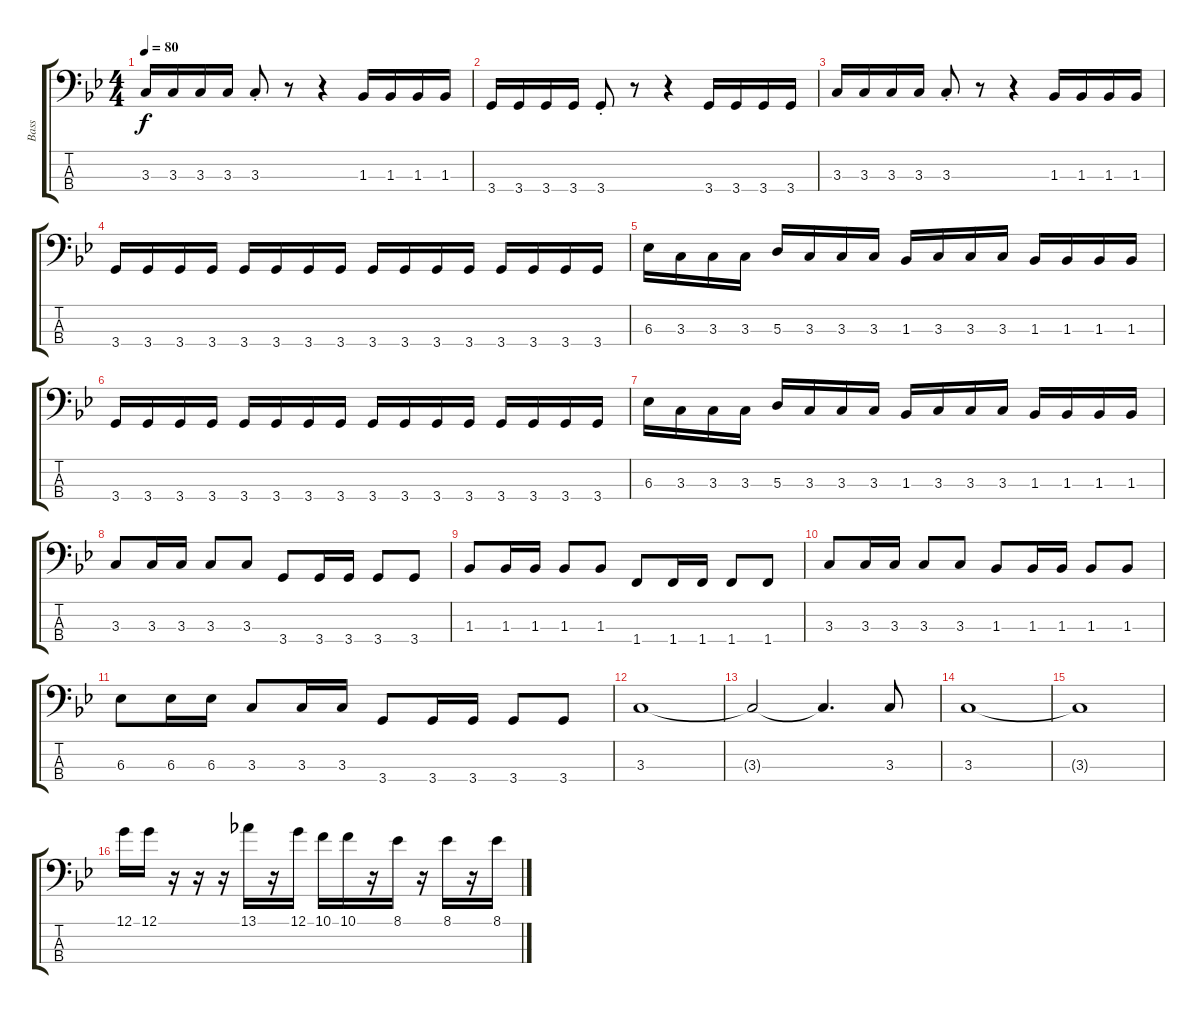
\track ("Bass" "Bass") {instrument electricbassfinger}
\staff {score tabs}
\tuning (G2 D2 A1 E1) {hide}
\ts (4 4)
\tempo 80
\clef f4
\ks gminor
3.3.16{dy f} 3.3.16 3.3.16 3.3.16 3.3{st}.8 r.8 r.4 1.3.16 1.3.16 1.3.16 1.3.16 |
3.4.16 3.4.16 3.4.16 3.4.16 3.4{st}.8 r.8 r.4 3.4.16 3.4.16 3.4.16 3.4.16 |
3.3.16 3.3.16 3.3.16 3.3.16 3.3{st}.8 r.8 r.4 1.3.16 1.3.16 1.3.16 1.3.16 |
3.4.16 3.4.16 3.4.16 3.4.16 3.4.16 3.4.16 3.4.16 3.4.16 3.4.16 3.4.16 3.4.16 3.4.16 3.4.16 3.4.16 3.4.16 3.4.16 |
6.3.16 3.3.16 3.3.16 3.3.16 5.3.16 3.3.16 3.3.16 3.3.16 1.3.16 3.3.16 3.3.16 3.3.16 1.3.16 1.3.16 1.3.16 1.3.16 |
3.4.16 3.4.16 3.4.16 3.4.16 3.4.16 3.4.16 3.4.16 3.4.16 3.4.16 3.4.16 3.4.16 3.4.16 3.4.16 3.4.16 3.4.16 3.4.16 |
6.3.16 3.3.16 3.3.16 3.3.16 5.3.16 3.3.16 3.3.16 3.3.16 1.3.16 3.3.16 3.3.16 3.3.16 1.3.16 1.3.16 1.3.16 1.3.16 |
3.3.8 3.3.16 3.3.16 3.3.8 3.3.8 3.4.8 3.4.16 3.4.16 3.4.8 3.4.8 |
1.3.8 1.3.16 1.3.16 1.3.8 1.3.8 1.4.8 1.4.16 1.4.16 1.4.8 1.4.8 |
3.3.8 3.3.16 3.3.16 3.3.8 3.3.8 1.3.8 1.3.16 1.3.16 1.3.8 1.3.8 |
6.3.8 6.3.16 6.3.16 3.3.8 3.3.16 3.3.16 3.4.8 3.4.16 3.4.16 3.4.8 3.4.8 |
3.3.1 |
3.3{t}.2 3.3{t}.4{d} 3.3.8 |
3.3.1 |
3.3{t}.1 |
12.1.16 12.1.16 r.16 r.16 r.16 13.1.16 r.16 12.1.16 10.1.16 10.1.16 r.16 8.1.16 r.16 8.1.16 r.16 8.1.16
